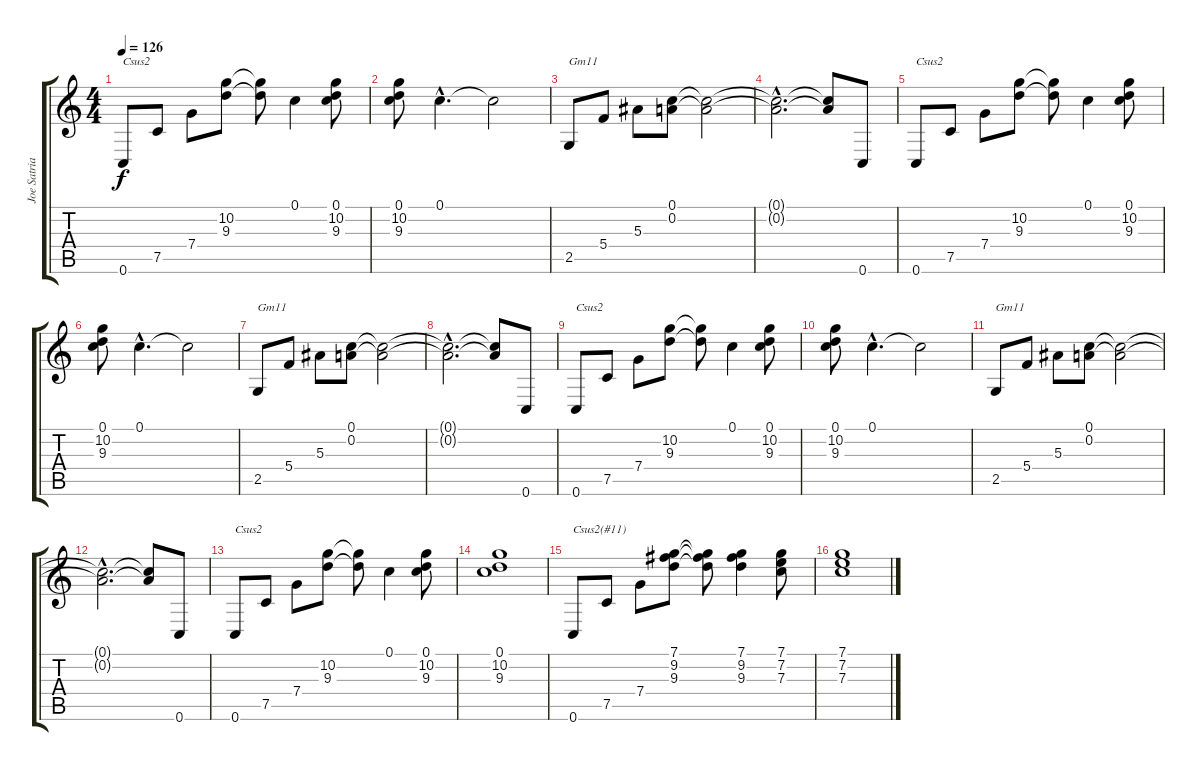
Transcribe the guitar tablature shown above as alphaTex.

\track ("Joe Satriani rythmique" "Joe Satria") {instrument acousticguitarnylon}
\staff {score tabs}
\tuning (C4 A3 F3 C3 F2 C2) {hide}
\ts (4 4)
\tempo 126
\clef g2
\ks c
0.6.8{txt "Csus2" dy f} 7.5.8 7.4.8 (10.2 9.3).8 (10.2{t} 9.3{t}).8 0.1.4 (0.1 10.2 9.3).8 |
(0.1 10.2 9.3).8 0.1{hac}.4{d} 0.1{t}.2 |
2.5.8{txt "Gm11"} 5.4.8 5.3.8 (0.1 0.2).8 (0.1{t} 0.2{t}).2 |
(0.1{hac t} 0.2{hac t}).2{d} (0.1{t} 0.2{t}).8 0.6.8 |
0.6.8{txt "Csus2"} 7.5.8 7.4.8 (10.2 9.3).8 (10.2{t} 9.3{t}).8 0.1.4 (0.1 10.2 9.3).8 |
(0.1 10.2 9.3).8 0.1{hac}.4{d} 0.1{t}.2 |
2.5.8{txt "Gm11"} 5.4.8 5.3.8 (0.1 0.2).8 (0.1{t} 0.2{t}).2 |
(0.1{hac t} 0.2{hac t}).2{d} (0.1{t} 0.2{t}).8 0.6.8 |
0.6.8{txt "Csus2"} 7.5.8 7.4.8 (10.2 9.3).8 (10.2{t} 9.3{t}).8 0.1.4 (0.1 10.2 9.3).8 |
(0.1 10.2 9.3).8 0.1{hac}.4{d} 0.1{t}.2 |
2.5.8{txt "Gm11"} 5.4.8 5.3.8 (0.1 0.2).8 (0.1{t} 0.2{t}).2 |
(0.1{hac t} 0.2{hac t}).2{d} (0.1{t} 0.2{t}).8 0.6.8 |
0.6.8{txt "Csus2"} 7.5.8 7.4.8 (10.2 9.3).8 (10.2{t} 9.3{t}).8 0.1.4 (0.1 10.2 9.3).8 |
(0.1 10.2 9.3).1 |
0.6.8{txt "Csus2(#11)"} 7.5.8 7.4.8 (7.1 9.2 9.3).8 (7.1{t} 9.2{t} 9.3{t}).8 (7.1 9.2 9.3).4 (7.1 7.2 7.3).8 |
(7.1 7.2 7.3).1
